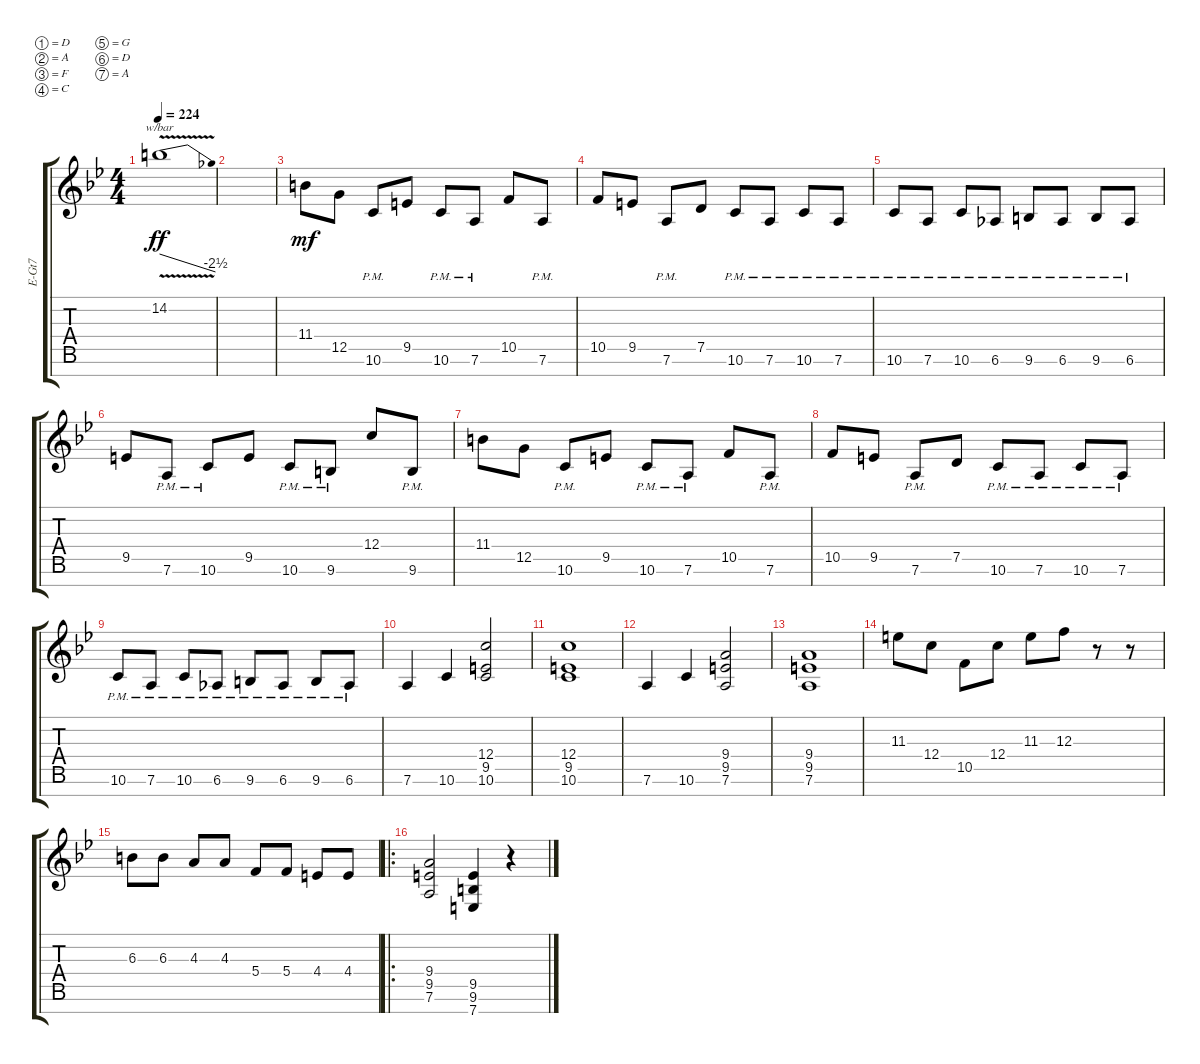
\defaultSystemsLayout 4
\bracketExtendMode groupsimilarinstruments
\otherSystemsTrackNameOrientation horizontal
\track ("Electric Guitar" "E-Gt7") {instrument distortionguitar}
\staff {score tabs}
\tuning (D4 A3 F3 C3 G2 D2 A1)
\ts (4 4)
\tempo 224
\clef g2
\ks bb
14.2{v acc #}.1{tbe (dive default 0 0 44.4 -10) dy ff beam Down} |
|
11.4{acc #}.8{dy mf beam Down} 12.5{acc forcenatural}.8{beam Down} 10.6{pm acc forcenatural}.8{beam Up} 9.5{acc #}.8{beam Up} 10.6{pm acc forcenatural}.8{beam Up} 7.6{pm acc forcenatural}.8{beam Up} 10.5{acc forcenatural}.8{beam Up} 7.6{pm acc forcenatural}.8{beam Up} |
10.5{acc forcenatural}.8{beam Up} 9.5{acc #}.8{beam Up} 7.6{pm acc forcenatural}.8{beam Up} 7.5{acc forcenatural}.8{beam Up} 10.6{pm acc forcenatural}.8{beam Up} 7.6{pm acc forcenatural}.8{beam Up} 10.6{pm acc forcenatural}.8{beam Up} 7.6{pm acc forcenatural}.8{beam Up} |
10.6{pm acc forcenatural}.8{beam Up} 7.6{pm acc forcenatural}.8{beam Up} 10.6{pm acc forcenatural}.8{beam Up} 6.6{pm acc b}.8{beam Up} 9.6{pm acc #}.8{beam Up} 6.6{pm acc b}.8{beam Up} 9.6{pm acc #}.8{beam Up} 6.6{pm acc b}.8{beam Up} |
9.5{acc #}.8{beam Up} 7.6{pm acc forcenatural}.8{beam Up} 10.6{pm acc forcenatural}.8{beam Up} 9.5{acc #}.8{beam Up} 10.6{pm acc forcenatural}.8{beam Up} 9.6{pm acc #}.8{beam Up} 12.4{acc forcenatural}.8{beam Up} 9.6{pm acc #}.8{beam Up} |
11.4{acc #}.8{beam Down} 12.5{acc forcenatural}.8{beam Down} 10.6{pm acc forcenatural}.8{beam Up} 9.5{acc #}.8{beam Up} 10.6{pm acc forcenatural}.8{beam Up} 7.6{pm acc forcenatural}.8{beam Up} 10.5{acc forcenatural}.8{beam Up} 7.6{pm acc forcenatural}.8{beam Up} |
10.5{acc forcenatural}.8{beam Up} 9.5{acc #}.8{beam Up} 7.6{pm acc forcenatural}.8{beam Up} 7.5{acc forcenatural}.8{beam Up} 10.6{pm acc forcenatural}.8{beam Up} 7.6{pm acc forcenatural}.8{beam Up} 10.6{pm acc forcenatural}.8{beam Up} 7.6{pm acc forcenatural}.8{beam Up} |
10.6{pm acc forcenatural}.8{beam Up} 7.6{pm acc forcenatural}.8{beam Up} 10.6{pm acc forcenatural}.8{beam Up} 6.6{pm acc b}.8{beam Up} 9.6{pm acc #}.8{beam Up} 6.6{pm acc b}.8{beam Up} 9.6{pm acc #}.8{beam Up} 6.6{pm acc b}.8{beam Up} |
7.6{acc forcenatural}.4{beam Up} 10.6{acc forcenatural}.4{beam Up} (10.6{acc forcenatural} 9.5{acc #} 12.4{acc forcenatural}).2{beam Up} |
(10.6{acc forcenatural} 9.5{acc #} 12.4{acc forcenatural}).1{beam Up} |
7.6{acc forcenatural}.4{beam Up} 10.6{acc forcenatural}.4{beam Up} (7.6{acc forcenatural} 9.5{acc #} 9.4{acc forcenatural}).2{beam Up} |
(7.6{acc forcenatural} 9.5{acc #} 9.4{acc forcenatural}).1{beam Up} |
11.3{acc #}.8{beam Down} 12.4{acc forcenatural}.8{beam Down} 10.5{acc forcenatural}.8{beam Down} 12.4{acc forcenatural}.8{beam Down} 11.3{acc #}.8{beam Down} 12.3{acc forcenatural}.8{beam Down} r.8{beam Down} r.8{beam Down} |
6.3{acc #}.8{beam Down} 6.3{acc #}.8{beam Down} 4.3{acc forcenatural}.8{beam Up} 4.3{acc forcenatural}.8{beam Up} 5.4{acc forcenatural}.8{beam Up} 5.4{acc forcenatural}.8{beam Up} 4.4{acc #}.8{beam Up} 4.4{acc #}.8{beam Up} |
\ro
(7.6{acc forcenatural} 9.5{acc #} 9.4{acc forcenatural}).2{beam Up} (7.7{acc #} 9.6{acc #} 9.5{acc #}).4{beam Up} r.4{beam Up}
